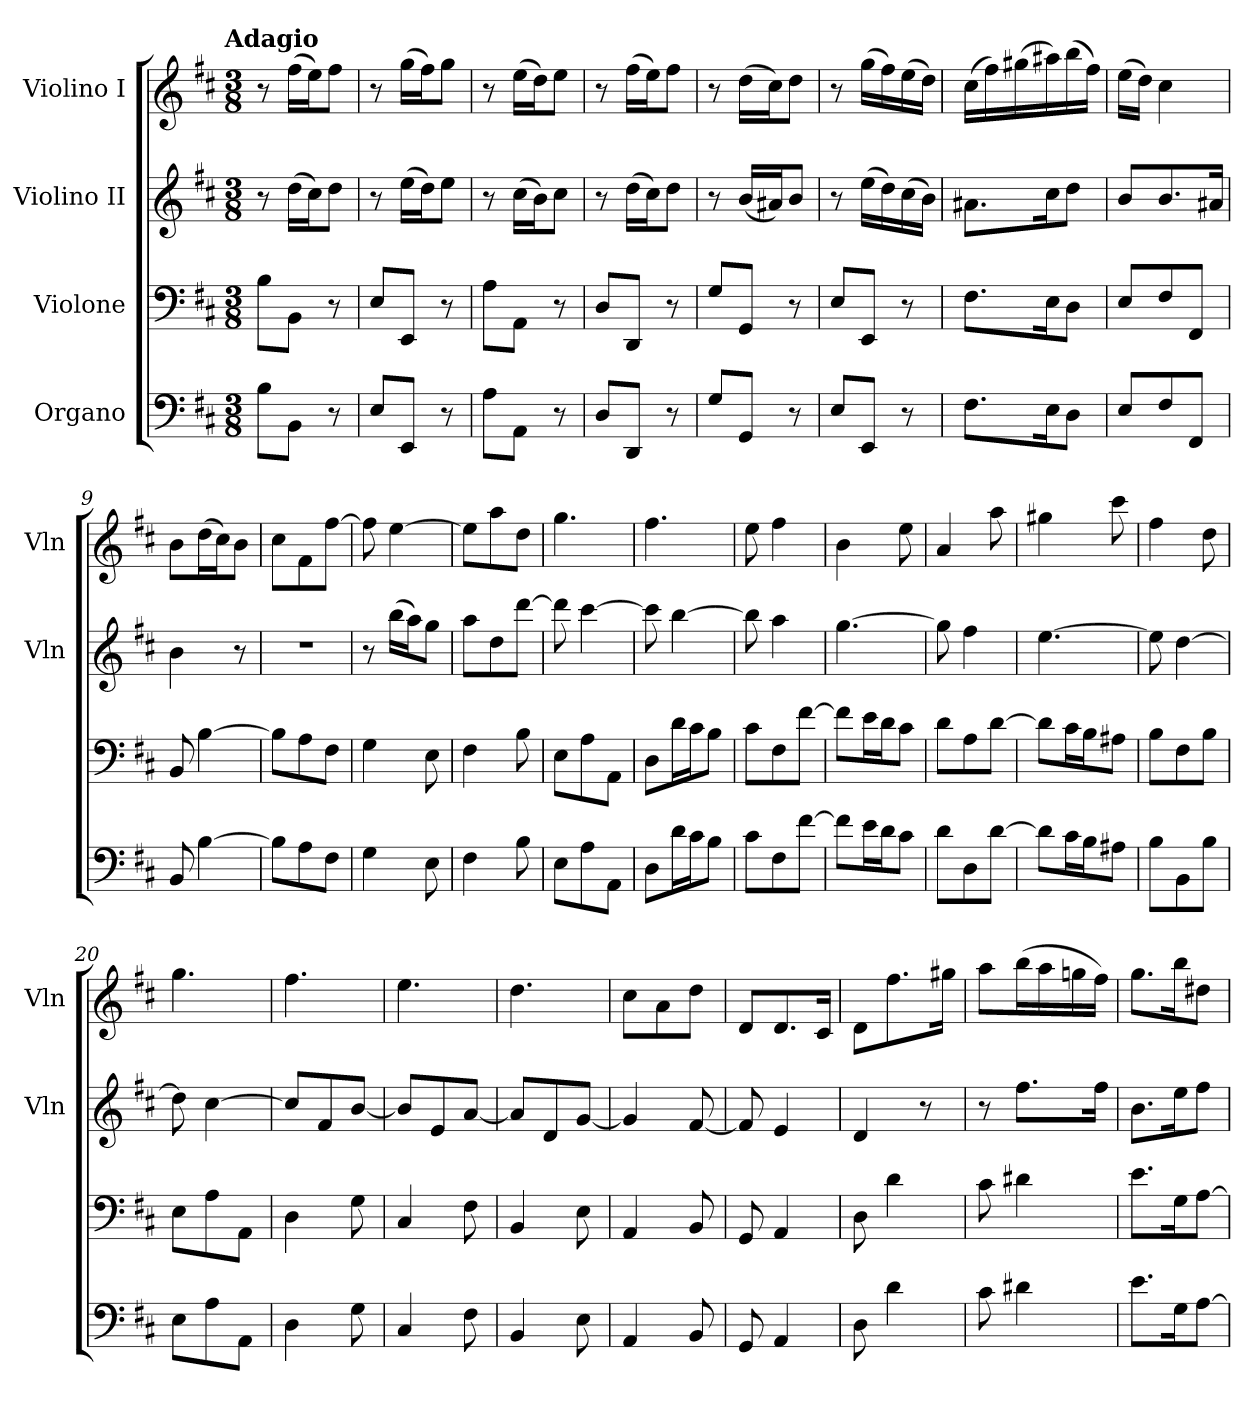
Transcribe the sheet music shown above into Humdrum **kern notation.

**kern	**kern	**kern	**kern
*part4	*part3	*part2	*part1
*staff4	*staff3	*staff2	*staff1
*I"Organo	*I"Violone	*I"Violino II	*I"Violino I
*	*	*I'Vln	*I'Vln
*clefF4	*clefF4	*clefG2	*clefG2
*k[f#c#]	*k[f#c#]	*k[f#c#]	*k[f#c#]
*b:	*b:	*b:	*b:
!!LO:TX:omd:t=Adagio
*M3/8	*M3/8	*M3/8	*M3/8
*MM56	*MM56	*MM56	*MM56
=1	=1	=1	=1
8BL	8BL	8r	8r
8BBJ	8BBJ	(16ddLL	(16ff#LL
.	.	16cc#J)	16eeJ)
8r	8r	8ddJ	8ff#J
=2	=2	=2	=2
8EL	8EL	8r	8r
8EEJ	8EEJ	(16eeLL	(16ggLL
.	.	16ddJ)	16ff#J)
8r	8r	8eeJ	8ggJ
=3	=3	=3	=3
8AL	8AL	8r	8r
8AAJ	8AAJ	(16cc#LL	(16eeLL
.	.	16bJ)	16ddJ)
8r	8r	8cc#J	8eeJ
=4	=4	=4	=4
8DL	8DL	8r	8r
8DDJ	8DDJ	(16ddLL	(16ff#LL
.	.	16cc#J)	16eeJ)
8r	8r	8ddJ	8ff#J
=5	=5	=5	=5
8GL	8GL	8r	8r
8GGJ	8GGJ	(16bLL	(16ddLL
.	.	16a#XJ)	16cc#J)
8r	8r	8bJ	8ddJ
=6	=6	=6	=6
8EL	8EL	8r	8r
8EEJ	8EEJ	(16eeLL	(16ggLL
.	.	16dd)	16ff#)
8r	8r	(16cc#	(16ee
.	.	16bJJ)	16ddJJ)
=7	=7	=7	=7
8.F#L	8.F#L	8.a#XL	(16cc#LL
.	.	.	16ff#)
.	.	.	(16gg#X
16EK	16EK	16cc#K	16aa#X)
8DJ	8DJ	8ddJ	(16bb
.	.	.	16ff#JJ)
=8	=8	=8	=8
8EL	8EL	8bL	(16eeLL
.	.	.	16ddJJ)
8F#	8F#	8.b	4cc#
8FF#J	8FF#J	.	.
.	.	16a#XJk	.
=9	=9	=9	=9
8BB	8BB	4b	8bL
[4B	[4B	.	(16ddL
.	.	.	16cc#J)
.	.	8r	8bJ
=10	=10	=10	=10
8BL]	8BL]	4.r	8cc#L
8A	8A	.	8f#
8F#J	8F#J	.	[8ff#J
=11	=11	=11	=11
4G	4G	8r	8ff#]
.	.	(16bbLL	[4ee
.	.	16aaJ)	.
8E	8E	8ggJ	.
=12	=12	=12	=12
4F#	4F#	8aaL	8eeL]
.	.	8dd	8aa
8B	8B	[8dddJ	8ddJ
=13	=13	=13	=13
8EL	8EL	8ddd]	4.gg
8A	8A	[4ccc#	.
8AAJ	8AAJ	.	.
=14	=14	=14	=14
8DL	8DL	8ccc#]	4.ff#
16dL	16dL	[4bb	.
16c#J	16c#J	.	.
8BJ	8BJ	.	.
=15	=15	=15	=15
8c#L	8c#L	8bb]	8ee
8F#	8F#	4aa	4ff#
[8f#J	[8f#J	.	.
=16	=16	=16	=16
8f#L]	8f#L]	[4.gg	4b
16eL	16eL	.	.
16dJ	16dJ	.	.
8c#J	8c#J	.	8ee
=17	=17	=17	=17
8dL	8dL	8gg]	4a
8D	8A	4ff#	.
[8dJ	[8dJ	.	8aa
=18	=18	=18	=18
8dL]	8dL]	[4.ee	4gg#X
16c#L	16c#L	.	.
16BJ	16BJ	.	.
8A#XJ	8A#XJ	.	8ccc#
=19	=19	=19	=19
8BL	8BL	8ee]	4ff#
8BB	8F#	[4dd	.
8BJ	8BJ	.	8dd
=20	=20	=20	=20
8EL	8EL	8dd]	4.gg
8A	8A	[4cc#	.
8AAJ	8AAJ	.	.
=21	=21	=21	=21
4D	4D	8cc#L]	4.ff#
.	.	8f#	.
8G	8G	[8bJ	.
=22	=22	=22	=22
4C#	4C#	8bL]	4.ee
.	.	8e	.
8F#	8F#	[8aJ	.
=23	=23	=23	=23
4BB	4BB	8aL]	4.dd
.	.	8d	.
8E	8E	[8gJ	.
=24	=24	=24	=24
4AA	4AA	4g]	8cc#L
.	.	.	8a
8BB	8BB	[8f#	8ddJ
=25	=25	=25	=25
8GG	8GG	8f#]	8dL
4AA	4AA	4e	8.d
.	.	.	16c#Jk
=26	=26	=26	=26
8D	8D	4d	8dL
4d	4d	.	8.ff#
.	.	8r	.
.	.	.	16gg#XJk
=27	=27	=27	=27
8c#	8c#	8r	8aaL
4d#X	4d#X	8.ff#L	(16bbL
.	.	.	16aa
.	.	.	16ggn
.	.	16ff#Jk	16ff#JJ)
=28	=28	=28	=28
8.eL	8.eL	8.bL	8.ggL
16GK	16GK	16eeK	16bbK
[8AJ	[8AJ	8ff#J	8dd#XJ
=	=	=	=
*-	*-	*-	*-
